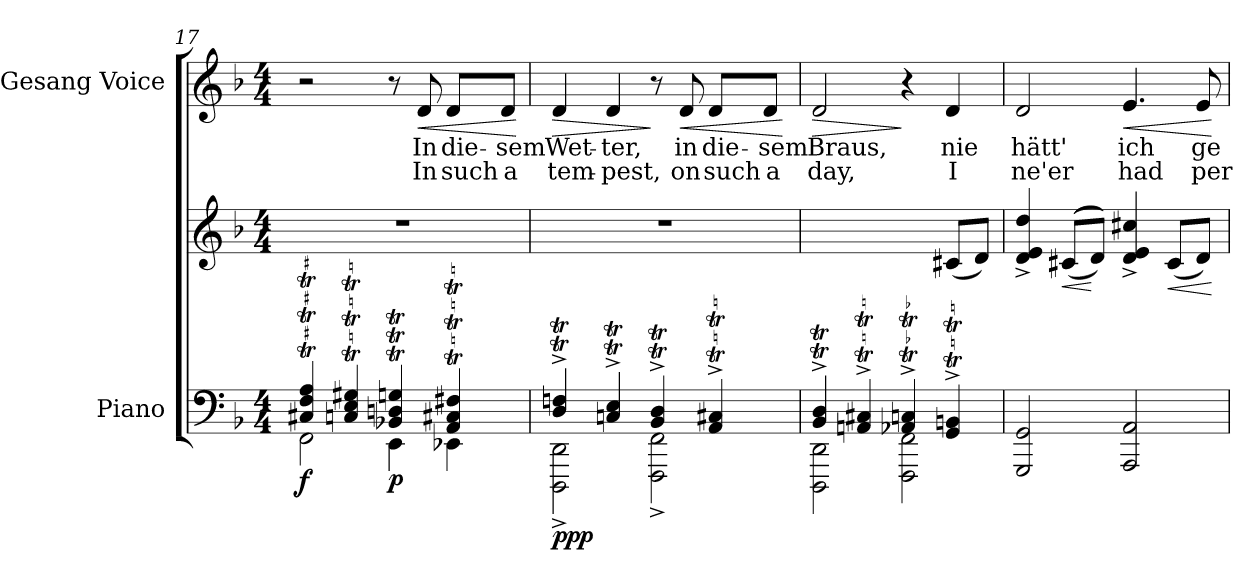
**kern	**kern	**dynam	**kern	**text	**text	**dynam
*part2	*part2	*part2	*part1	*part1	*part1	*part1
*staff3	*staff2	*staff2/3	*staff1	*staff1	*staff1	*staff1
*I"Piano	*	*	*I"Gesang Voice	*	*	*
*I'Pno	*	*	*	*	*	*
*clefF4	*clefG2	*	*clefG2	*	*	*
*k[b-]	*k[b-]	*	*k[b-]	*	*	*
*M4/4	*M4/4	*	*M4/4	*	*	*
=17	=17	=17	=17	=17	=17	=17
*^	*	*	*	*	*	*
!	!	!	!LO:DY:b=2	!	!	!	!
4C#X/T 4F/T 4A/T	2FF\	1r	f	2r	.	.	.
4Cn/T 4E/T 4G#X/T	.	.	.	.	.	.	.
!	!	!	!LO:DY:b=2	!	!	!	!
4BB-X/T 4D/T 4Gn/T	4EE\	.	p	8r	.	.	.
!	!	!	!	!	!	!	!LO:HP:b
.	.	.	.	8d/	In	In	<
4AA/T 4C#X/T 4F#X/T	4EE-X\	.	.	8d/L	die-	such	.
.	.	.	.	8d/J	-sem	a	.
*v	*v	*	*	*	*	*	*
.	.	.	.	.	.	[
=18	=18	=18	=18	=18	=18	=18
*^	*	*	*	*	*	*
!	!	!	!LO:DY:b=2	!	!	!	!LO:HP:b
!	!	!	!LO:DY:n=1:b=2	!	!	!	!
4D/T^> 4Fn/T^>	2DDD\^ 2DD\^	1r	pp p	4d/	Wet-	tem-	>
4Cn/T^> 4E/T^>	.	.	.	4d/	-ter,	-pest,	.
4BB-/T^> 4D/T^>	2FFF\^ 2FF\^	.	.	8r	.	.	]
!	!	!	!	!	!	!	!LO:HP:b
.	.	.	.	8d/	in	on	<
4AA/T^> 4C#X/T^>	.	.	.	8d/L	die-	such	.
.	.	.	.	8d/J	-sem	a	.
*v	*v	*	*	*	*	*	*
.	.	.	.	.	.	[
=19	=19	=19	=19	=19	=19	=19
*^	*	*	*	*	*	*
!	!	!	!	!	!	!	!LO:HP:b
4BB-/T^> 4D/T^>	2DDD\ 2DD\	2.ryy	.	2d/	Braus,	day,	>
4AAn/T^> 4C#X/T^>	.	.	.	.	.	.	.
4AA-X/T^> 4Cn/T^>	2FFF\ 2FF\	.	.	4r	.	.	]
4GG/T^> 4BBn/T^>	.	(8c#X/L	.	4d/	nie	I	.
.	.	8d/J)	.	.	.	.	.
*v	*v	*	*	*	*	*	*
=20	=20	=20	=20	=20	=20	=20
2GGG/ 2GG/	4d/^ 4e/^ 4dd/^	.	2d/	hätt'	ne'er	.
!	!	!LO:HP:b	!	!	!	!
.	(((8c#X/L	<	.	.	.	.
.	8d/J)))	[	.	.	.	.
!	!	!	!	!	!	!LO:HP:b
2AAA/ 2AA/	4d/^ 4e/^ 4cc#X/^	.	4.e/	ich	had	<
!	!	!LO:HP:b	!	!	!	!
.	(8c#/L	<	.	.	.	.
.	8d/J)	.	8e/	ge-	per-	.
.	.	[	.	.	.	[
=	=	=	=	=	=	=
*-	*-	*-	*-	*-	*-	*-
